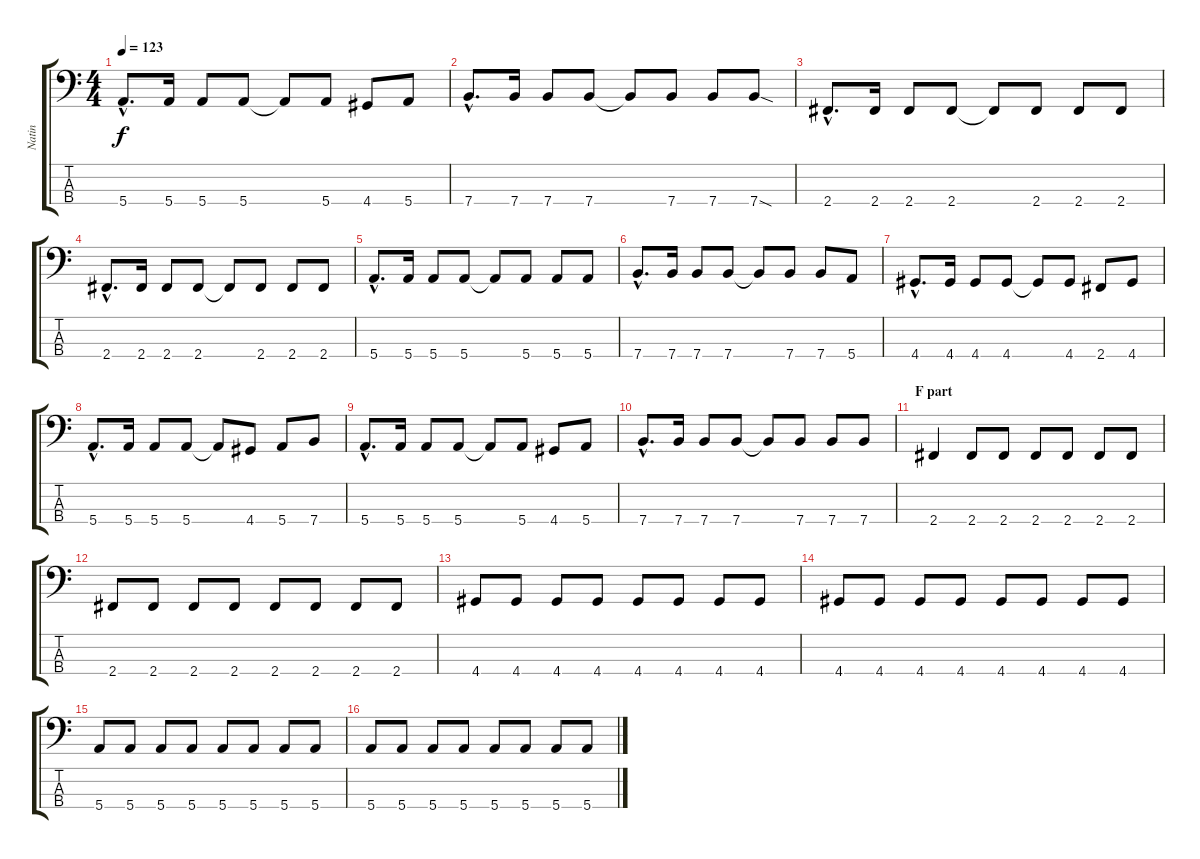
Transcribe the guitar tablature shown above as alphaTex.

\track ("Natin" "Natin") {instrument electricbasspick}
\staff {score tabs}
\tuning (G2 D2 A1 E1) {hide}
\ts (4 4)
\tempo 123
\clef f4
\ks c
5.4{hac}.8{d dy f} 5.4.16 5.4.8 5.4.8 5.4{t}.8 5.4.8 4.4.8 5.4.8 |
7.4{hac}.8{d} 7.4.16 7.4.8 7.4.8 7.4{t}.8 7.4.8 7.4.8 7.4{sod}.8 |
2.4{hac}.8{d} 2.4.16 2.4.8 2.4.8 2.4{t}.8 2.4.8 2.4.8 2.4.8 |
2.4{hac}.8{d} 2.4.16 2.4.8 2.4.8 2.4{t}.8 2.4.8 2.4.8 2.4.8 |
5.4{hac}.8{d} 5.4.16 5.4.8 5.4.8 5.4{t}.8 5.4.8 5.4.8 5.4.8 |
7.4{hac}.8{d} 7.4.16 7.4.8 7.4.8 7.4{t}.8 7.4.8 7.4.8 5.4.8 |
4.4{hac}.8{d} 4.4.16 4.4.8 4.4.8 4.4{t}.8 4.4.8 2.4.8 4.4.8 |
5.4{hac}.8{d} 5.4.16 5.4.8 5.4.8 5.4{t}.8 4.4.8 5.4.8 7.4.8 |
5.4{hac}.8{d} 5.4.16 5.4.8 5.4.8 5.4{t}.8 5.4.8 4.4.8 5.4.8 |
7.4{hac}.8{d} 7.4.16 7.4.8 7.4.8 7.4{t}.8 7.4.8 7.4.8 7.4.8 |
\section ("" "F part")
2.4.4 2.4.8 2.4.8 2.4.8 2.4.8 2.4.8 2.4.8 |
2.4.8 2.4.8 2.4.8 2.4.8 2.4.8 2.4.8 2.4.8 2.4.8 |
4.4.8 4.4.8 4.4.8 4.4.8 4.4.8 4.4.8 4.4.8 4.4.8 |
4.4.8 4.4.8 4.4.8 4.4.8 4.4.8 4.4.8 4.4.8 4.4.8 |
5.4.8 5.4.8 5.4.8 5.4.8 5.4.8 5.4.8 5.4.8 5.4.8 |
5.4.8 5.4.8 5.4.8 5.4.8 5.4.8 5.4.8 5.4.8 5.4.8
